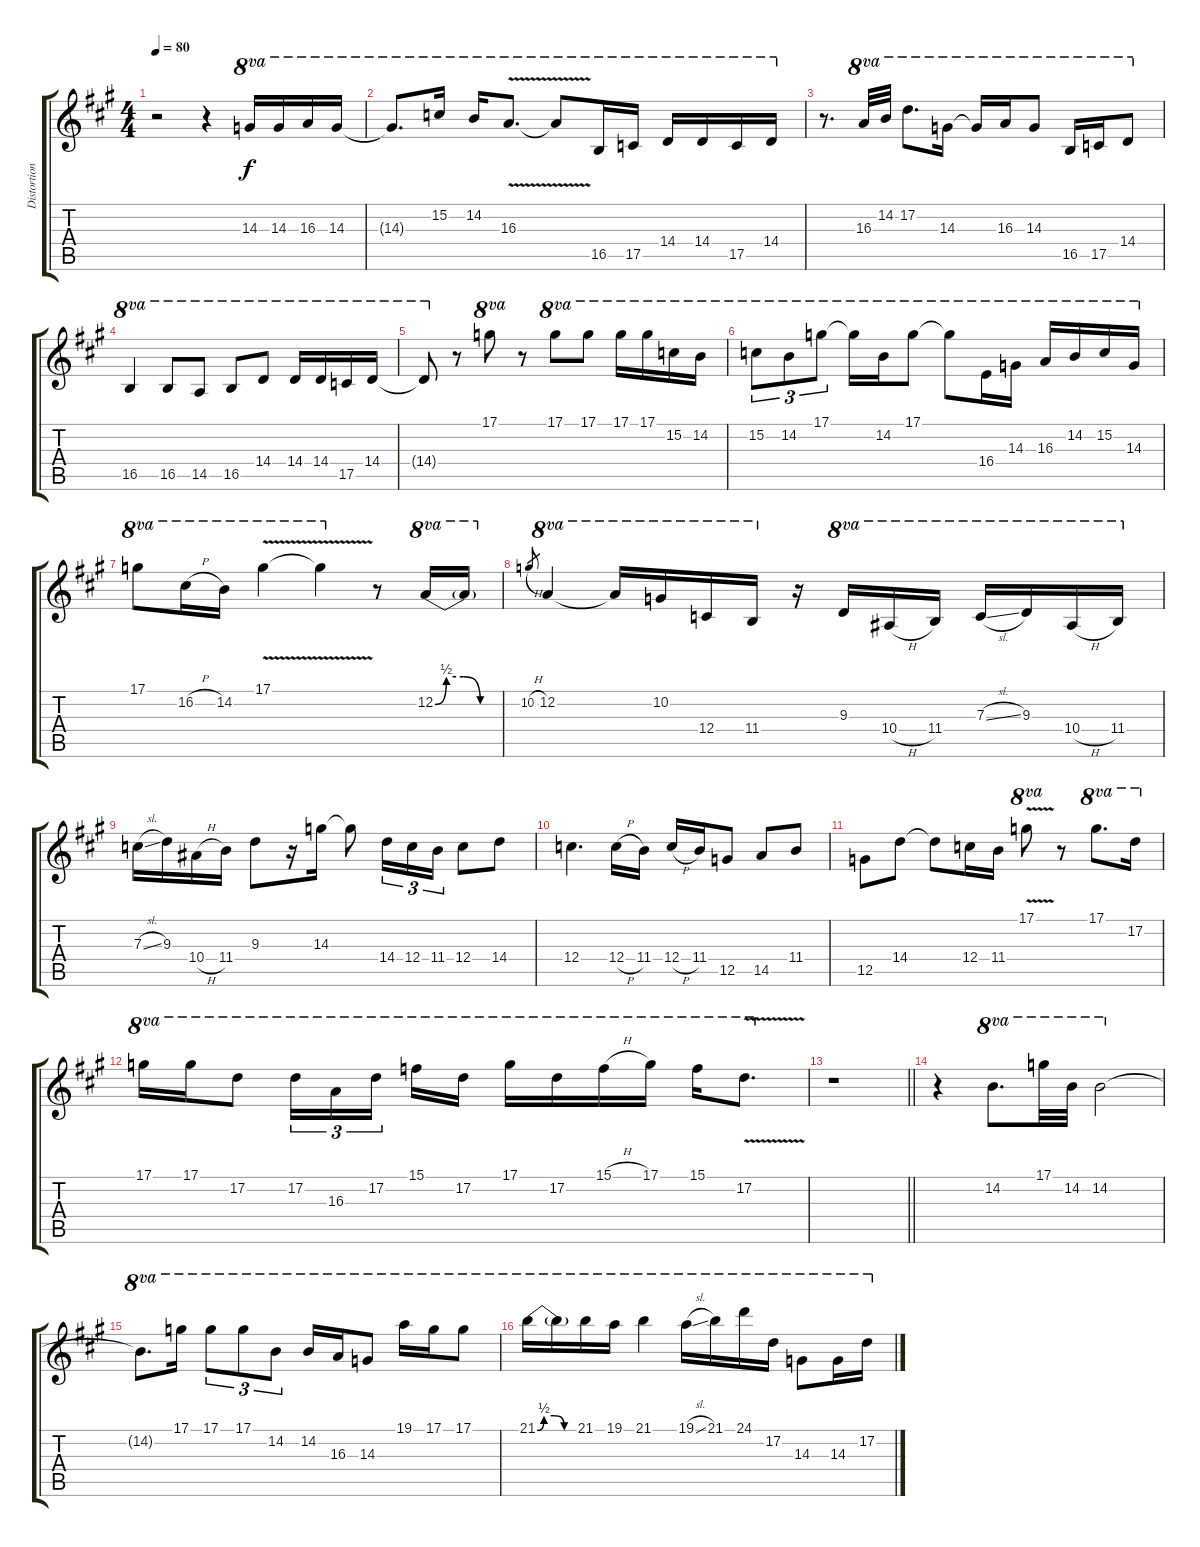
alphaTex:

\track ("Distortion 2" "Distortion") {instrument distortionguitar}
\staff {score tabs}
\tuning (D4 A3 F3 C3 G2 D2) {hide}
\ts (4 4)
\tempo 80
\clef g2
\ks a
r.2{dy f} r.4 14.3.16{ot 8va} 14.3.16{ot 8va} 16.3.16{ot 8va} 14.3.16{ot 8va} |
14.3{t}.8{d ot 8va} 15.2.16{ot 8va} 14.2.16{ot 8va} 16.3{v}.8{d ot 8va} 16.3{t}.8{ot 8va} 16.5.16{ot 8va} 17.5.16{ot 8va} 14.4.16{ot 8va} 14.4.16{ot 8va} 17.5.16{ot 8va} 14.4.16{ot 8va} |
r.8{d} 16.3.32{ot 8va} 14.2.32{ot 8va} 17.2.8{d ot 8va} 14.3.16{ot 8va} 14.3{t}.16{ot 8va} 16.3.16{ot 8va} 14.3.8{ot 8va} 16.5.16{ot 8va} 17.5.16{ot 8va} 14.4.8{ot 8va} |
16.5.4{ot 8va} 16.5.8{ot 8va} 14.5.8{ot 8va} 16.5.8{ot 8va} 14.4.8{ot 8va} 14.4.16{ot 8va} 14.4.16{ot 8va} 17.5.16{ot 8va} 14.4.16{ot 8va} |
14.4{t}.8{ot 8va} r.8 17.1.8{ot 8va} r.8 17.1.8{ot 8va} 17.1.8{ot 8va} 17.1.16{ot 8va} 17.1.16{ot 8va} 15.2.16{ot 8va} 14.2.16{ot 8va} |
15.2.8{tu (3 2) ot 8va} 14.2.8{tu (3 2) ot 8va} 17.1.8{tu (3 2) ot 8va} 17.1{t}.16{ot 8va} 14.2.16{ot 8va} 17.1.8{ot 8va} 17.1{t}.8{ot 8va} 16.4.16{ot 8va} 14.3.16{ot 8va} 16.3.16{ot 8va} 14.2.16{ot 8va} 15.2.16{ot 8va} 14.3.16{ot 8va} |
17.1.8{ot 8va} 16.2{h}.16{ot 8va} 14.2.16{ot 8va} 17.1{v}.4{ot 8va} 17.1{v t}.4{ot 8va} r.8 12.2{be (custom 0 0 10 2 25 2 40 0 60 0)}.16{ot 8va} 12.2{t}.16{ot 8va} |
10.2{h}.8{gr} 12.2.4{ot 8va} 12.2{t}.16{ot 8va} 10.2.16{ot 8va} 12.4.16{ot 8va} 11.4.16{ot 8va} r.16 9.3.16{ot 8va} 10.4{h}.16{ot 8va} 11.4.16{ot 8va} 7.3{sl}.16{ot 8va} 9.3.16{ot 8va} 10.4{h}.16{ot 8va} 11.4.16{ot 8va} |
7.3{sl}.16 9.3.16 10.4{h}.16 11.4.16 9.3.8 r.16 14.3.16 14.3{t}.8 14.4.16{tu (3 2)} 12.4.16{tu (3 2)} 11.4.16{tu (3 2)} 12.4.8 14.4.8 |
12.4.4{d} 12.4{h}.16 11.4.16 12.4{h}.16 11.4.16 12.5.8 14.5.8 11.4.8 |
12.5.8 14.4.8 14.4{t}.8 12.4.16 11.4.16 17.1{v}.8{ot 8va} r.8 17.1.8{d ot 8va} 17.2.16{ot 8va} |
17.1.16{ot 8va} 17.1.16{ot 8va} 17.2.8{ot 8va} 17.2.16{tu (3 2) ot 8va} 16.3.16{tu (3 2) ot 8va} 17.2.16{tu (3 2) ot 8va beam splitsecondary} 15.1.16{ot 8va} 17.2.16{ot 8va} 17.1.16{ot 8va} 17.2.16{ot 8va} 15.1{h}.16{ot 8va} 17.1.16{ot 8va} 15.1.16{ot 8va} 17.2{v}.8{d ot 8va} |
\barLineRight lightlight
r.1 |
\section ("" " ")
r.4 14.2.8{d ot 8va} 17.1.32{ot 8va} 14.2.32{ot 8va} 14.2.2{ot 8va} |
14.2{t}.8{d ot 8va} 17.1.16{ot 8va} 17.1.8{tu (3 2) ot 8va} 17.1.8{tu (3 2) ot 8va} 14.2.8{tu (3 2) ot 8va} 14.2.16{ot 8va} 16.3.16{ot 8va} 14.3.8{ot 8va} 19.1.16{ot 8va} 17.1.16{ot 8va} 17.1.8{ot 8va} |
21.1{be (custom 0 0 10 2 25 2 40 0 60 0)}.16{ot 8va} 21.1{t}.16{ot 8va} 21.1.16{ot 8va} 19.1.16{ot 8va} 21.1.4{ot 8va} 19.1{sl}.16{ot 8va} 21.1.16{ot 8va} 24.1.16{ot 8va} 17.2.16{ot 8va} 14.3.8{ot 8va} 14.3.16{ot 8va} 17.2.16{ot 8va}
